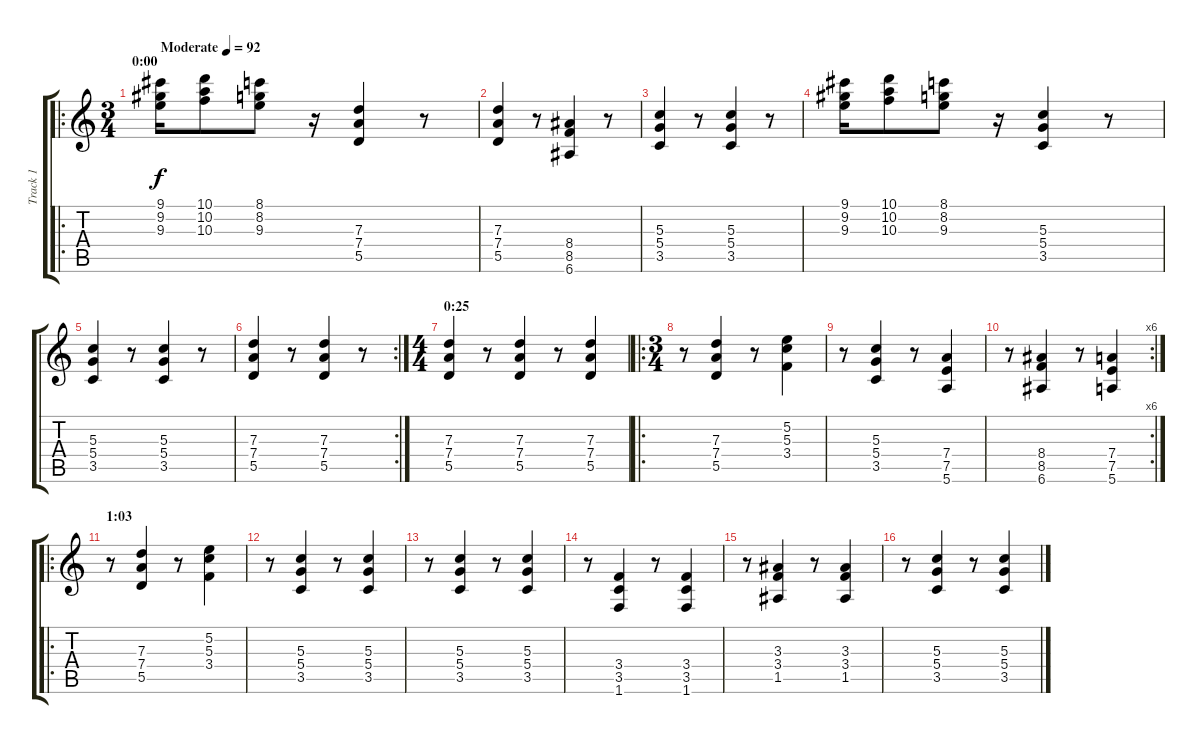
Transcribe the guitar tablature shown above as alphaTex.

\track ("Track 1" "Track 1") {instrument acousticguitarsteel}
\staff {score tabs}
\tuning (E4 B3 G3 D3 A2 E2) {hide}
\ro
\ts (3 4)
\section ("" "0:00")
\tempo (92 "Moderate")
\clef g2
\ks c
(9.1 9.2 9.3).16{dy f instrument acousticguitarsteel} (10.1 10.2 10.3).8 (8.1 8.2 9.3).8 r.16 (7.3 7.4 5.5).4 r.8 |
(7.3 7.4 5.5).4 r.8 (8.4 8.5 6.6).4 r.8 |
(5.3 5.4 3.5).4 r.8 (5.3 5.4 3.5).4 r.8 |
(9.1 9.2 9.3).16 (10.1 10.2 10.3).8 (8.1 8.2 9.3).8 r.16 (5.3 5.4 3.5).4 r.8 |
(5.3 5.4 3.5).4 r.8 (5.3 5.4 3.5).4 r.8 |
\rc 2
(7.3 7.4 5.5).4 r.8 (7.3 7.4 5.5).4 r.8 |
\ts (4 4)
\section ("" "0:25")
(7.3 7.4 5.5).4 r.8 (7.3 7.4 5.5).4 r.8 (7.3 7.4 5.5).4 |
\ro
\ts (3 4)
r.8 (7.3 7.4 5.5).4 r.8 (5.2 5.3 3.4).4 |
r.8 (5.3 5.4 3.5).4 r.8 (7.4 7.5 5.6).4 |
\rc 6
r.8 (8.4 8.5 6.6).4 r.8 (7.4 7.5 5.6).4 |
\ro
\section ("" "1:03")
r.8 (7.3 7.4 5.5).4 r.8 (5.2 5.3 3.4).4 |
r.8 (5.3 5.4 3.5).4 r.8 (5.3 5.4 3.5).4 |
r.8 (5.3 5.4 3.5).4 r.8 (5.3 5.4 3.5).4 |
r.8 (3.4 3.5 1.6).4 r.8 (3.4 3.5 1.6).4 |
r.8 (3.3 3.4 1.5).4 r.8 (3.3 3.4 1.5).4 |
r.8 (5.3 5.4 3.5).4 r.8 (5.3 5.4 3.5).4
